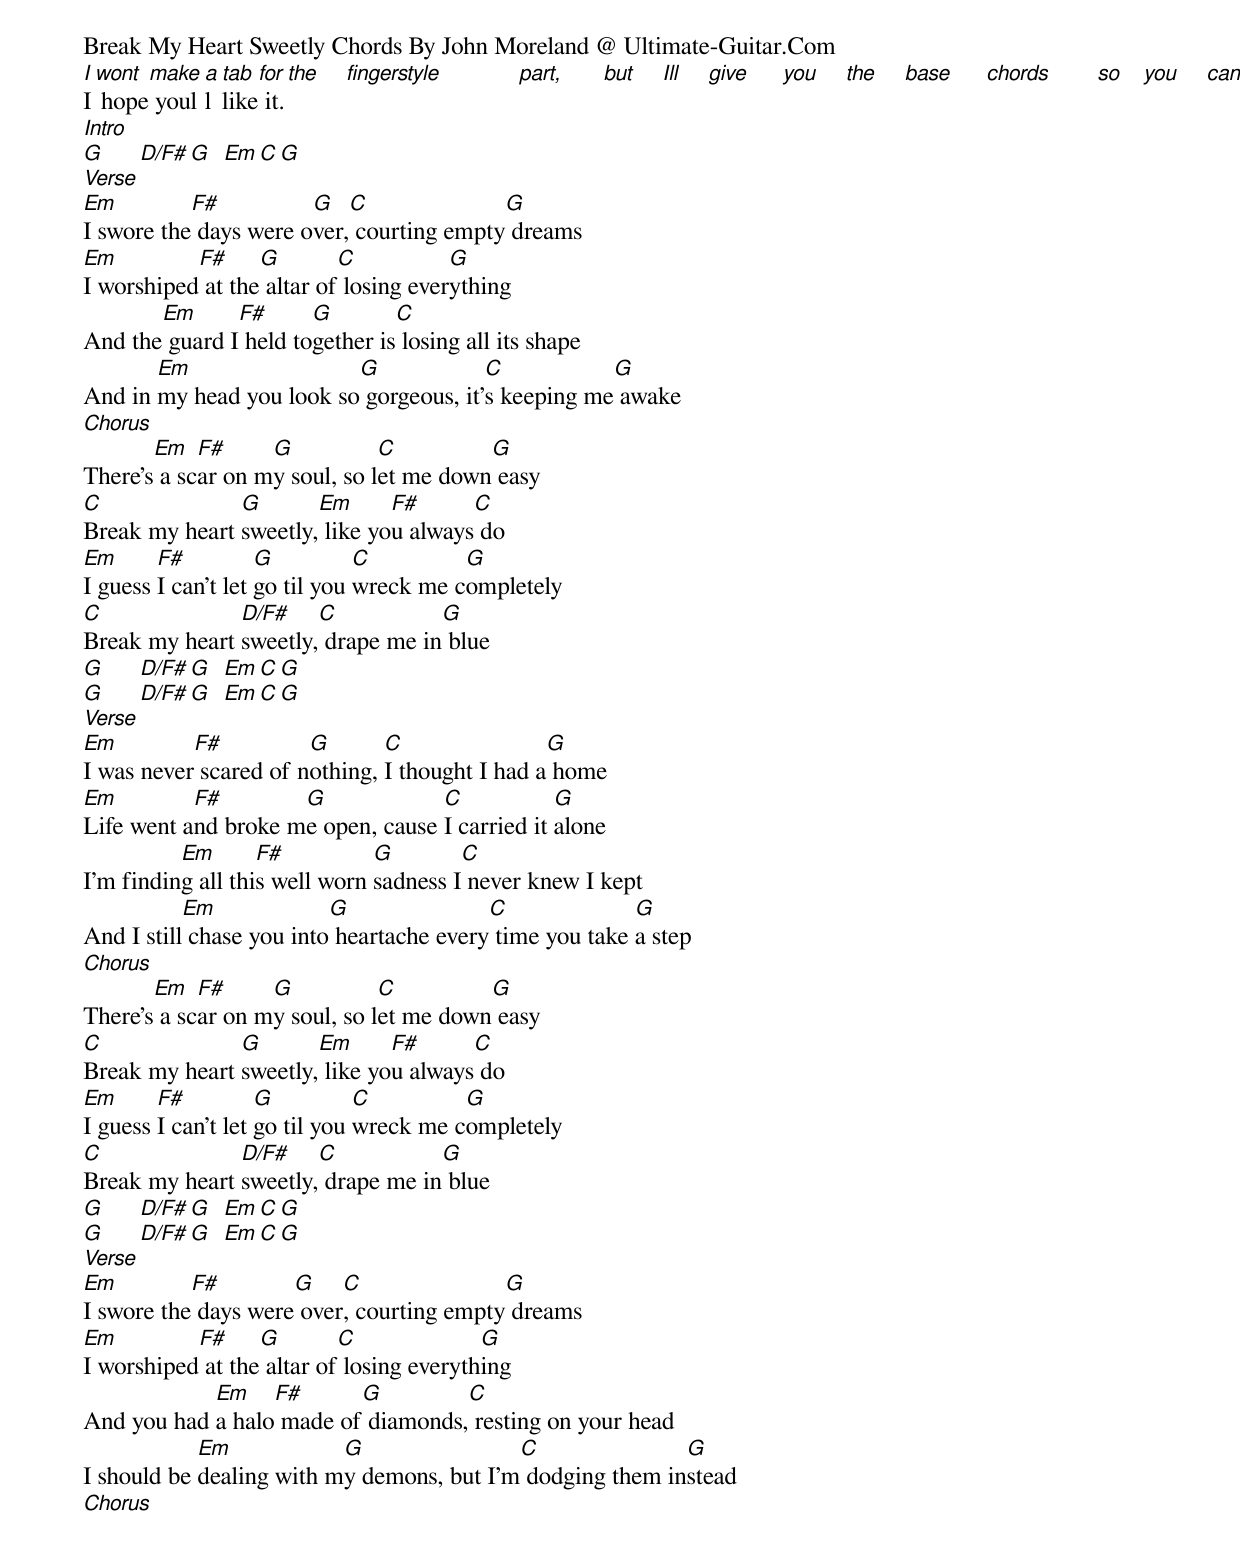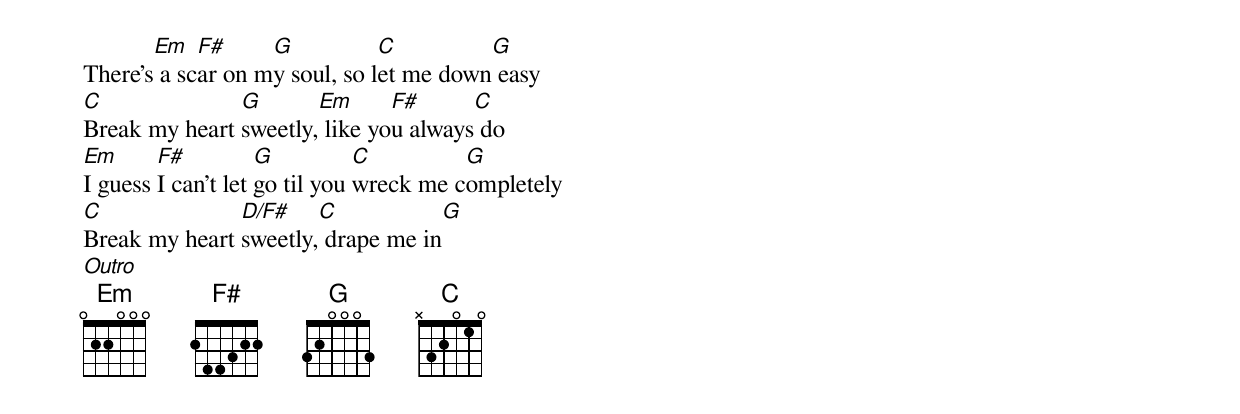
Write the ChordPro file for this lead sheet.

Break My Heart Sweetly Chords By John Moreland @ Ultimate-Guitar.Com
[I]I[wont] hope[make] youl[a]l [tab]like[for] it.[the]    [fingerstyle]            [part,]      [but]    [Ill]    [give]     [you]    [the]    [base]     [chords]       [so]   [you]    [can]    [figure]       [it]   [out.]
[Intro]
[G       D/F# G   Em C G]
[Verse]
[Em]I swore the[F#] days were o[G]ver,[C] courting empty[G] dreams
[Em]I worshiped[F#] at the[G] altar of[C] losing ever[G]ything
And the[Em] guard I[F#] held to[G]gether is[C] losing all its shape
And in [Em]my head you look so[G] gorgeous, it’[C]s keeping me[G] awake
[Chorus]
There’s[Em] a sc[F#]ar on m[G]y soul, so l[C]et me down[G] easy
[C]Break my heart [G]sweetly,[Em] like yo[F#]u always[C] do
[Em]I guess [F#]I can’t let [G]go til you [C]wreck me c[G]ompletely
[C]Break my heart [D/F#]sweetly,[C] drape me in[G] blue
[G       D/F# G   Em C G]
[G       D/F# G   Em C G]
[Verse]
[Em]I was never[F#] scared of n[G]othing, [C]I thought I had a[G] home
[Em]Life went a[F#]nd broke m[G]e open, cause [C]I carried it [G]alone
I’m findin[Em]g all thi[F#]s well worn [G]sadness I[C] never knew I kept
And I still[Em] chase you into[G] heartache every[C] time you take [G]a step
[Chorus]
There’s[Em] a sc[F#]ar on m[G]y soul, so l[C]et me down[G] easy
[C]Break my heart [G]sweetly,[Em] like yo[F#]u always[C] do
[Em]I guess [F#]I can’t let [G]go til you [C]wreck me c[G]ompletely
[C]Break my heart [D/F#]sweetly,[C] drape me in[G] blue
[G       D/F# G   Em C G]
[G       D/F# G   Em C G]
[Verse]
[Em]I swore the[F#] days were[G] over[C], courting empty[G] dreams
[Em]I worshiped[F#] at the[G] altar of[C] losing everyth[G]ing
And you had [Em]a halo[F#] made of[G] diamonds,[C] resting on your head
I should be [Em]dealing with m[G]y demons, but I’m[C] dodging them in[G]stead
[Chorus]
There’s[Em] a sc[F#]ar on m[G]y soul, so l[C]et me down[G] easy
[C]Break my heart [G]sweetly,[Em] like yo[F#]u always[C] do
[Em]I guess [F#]I can’t let [G]go til you [C]wreck me c[G]ompletely
[C]Break my heart [D/F#]sweetly,[C] drape me in[G]
[Outro]
